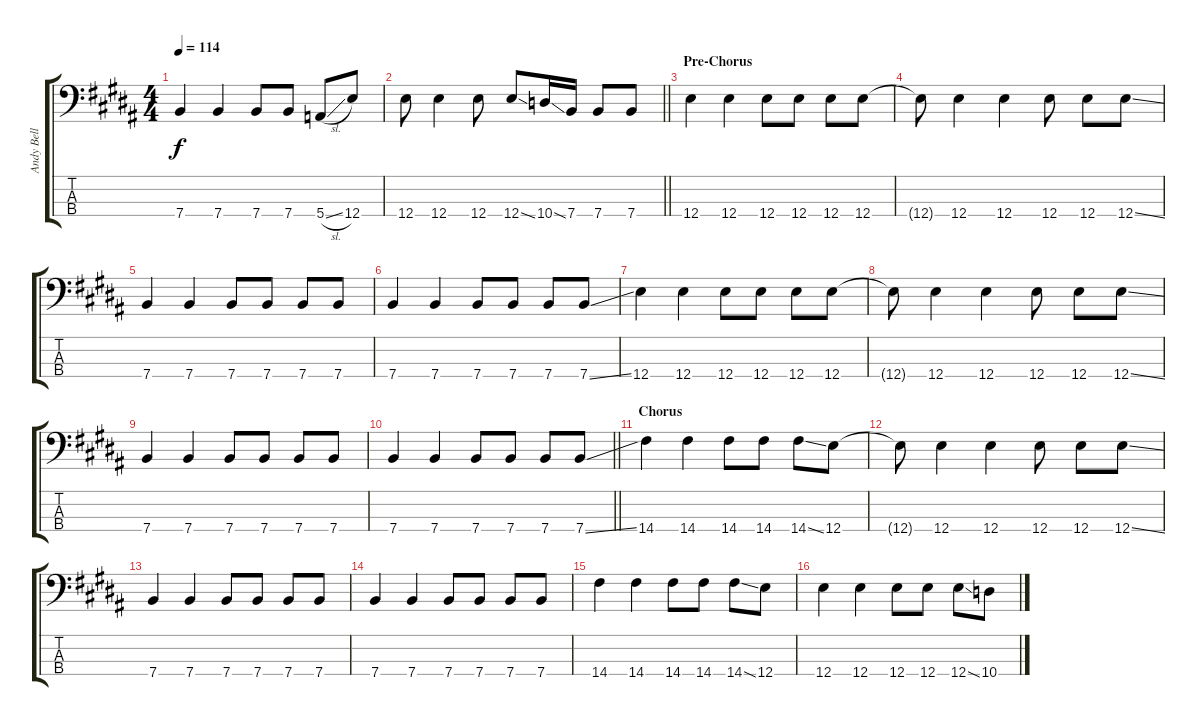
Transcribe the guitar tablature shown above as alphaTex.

\track ("Andy Bell" "Andy Bell") {instrument electricbassfinger}
\staff {score tabs}
\tuning (G2 D2 A1 E1) {hide}
\ts (4 4)
\tempo 114
\clef f4
\ks b
7.4.4{dy f} 7.4.4 7.4.8 7.4.8 5.4{sl}.8 12.4.8 |
\barLineRight lightlight
12.4.8 12.4.4 12.4.8 12.4{ss}.8 10.4{ss}.16 7.4.16 7.4.8 7.4.8 |
\section ("" "Pre-Chorus")
12.4.4 12.4.4 12.4.8 12.4.8 12.4.8 12.4.8 |
12.4{t}.8 12.4.4 12.4.4 12.4.8 12.4.8 12.4{ss}.8 |
7.4.4 7.4.4 7.4.8 7.4.8 7.4.8 7.4.8 |
7.4.4 7.4.4 7.4.8 7.4.8 7.4.8 7.4{ss}.8 |
12.4.4 12.4.4 12.4.8 12.4.8 12.4.8 12.4.8 |
12.4{t}.8 12.4.4 12.4.4 12.4.8 12.4.8 12.4{ss}.8 |
7.4.4 7.4.4 7.4.8 7.4.8 7.4.8 7.4.8 |
\barLineRight lightlight
7.4.4 7.4.4 7.4.8 7.4.8 7.4.8 7.4{ss}.8 |
\section ("" "Chorus")
14.4.4 14.4.4 14.4.8 14.4.8 14.4{ss}.8 12.4.8 |
12.4{t}.8 12.4.4 12.4.4 12.4.8 12.4.8 12.4{ss}.8 |
7.4.4 7.4.4 7.4.8 7.4.8 7.4.8 7.4.8 |
7.4.4 7.4.4 7.4.8 7.4.8 7.4.8 7.4.8 |
14.4.4 14.4.4 14.4.8 14.4.8 14.4{ss}.8 12.4.8 |
12.4.4 12.4.4 12.4.8 12.4.8 12.4{ss}.8 10.4.8
